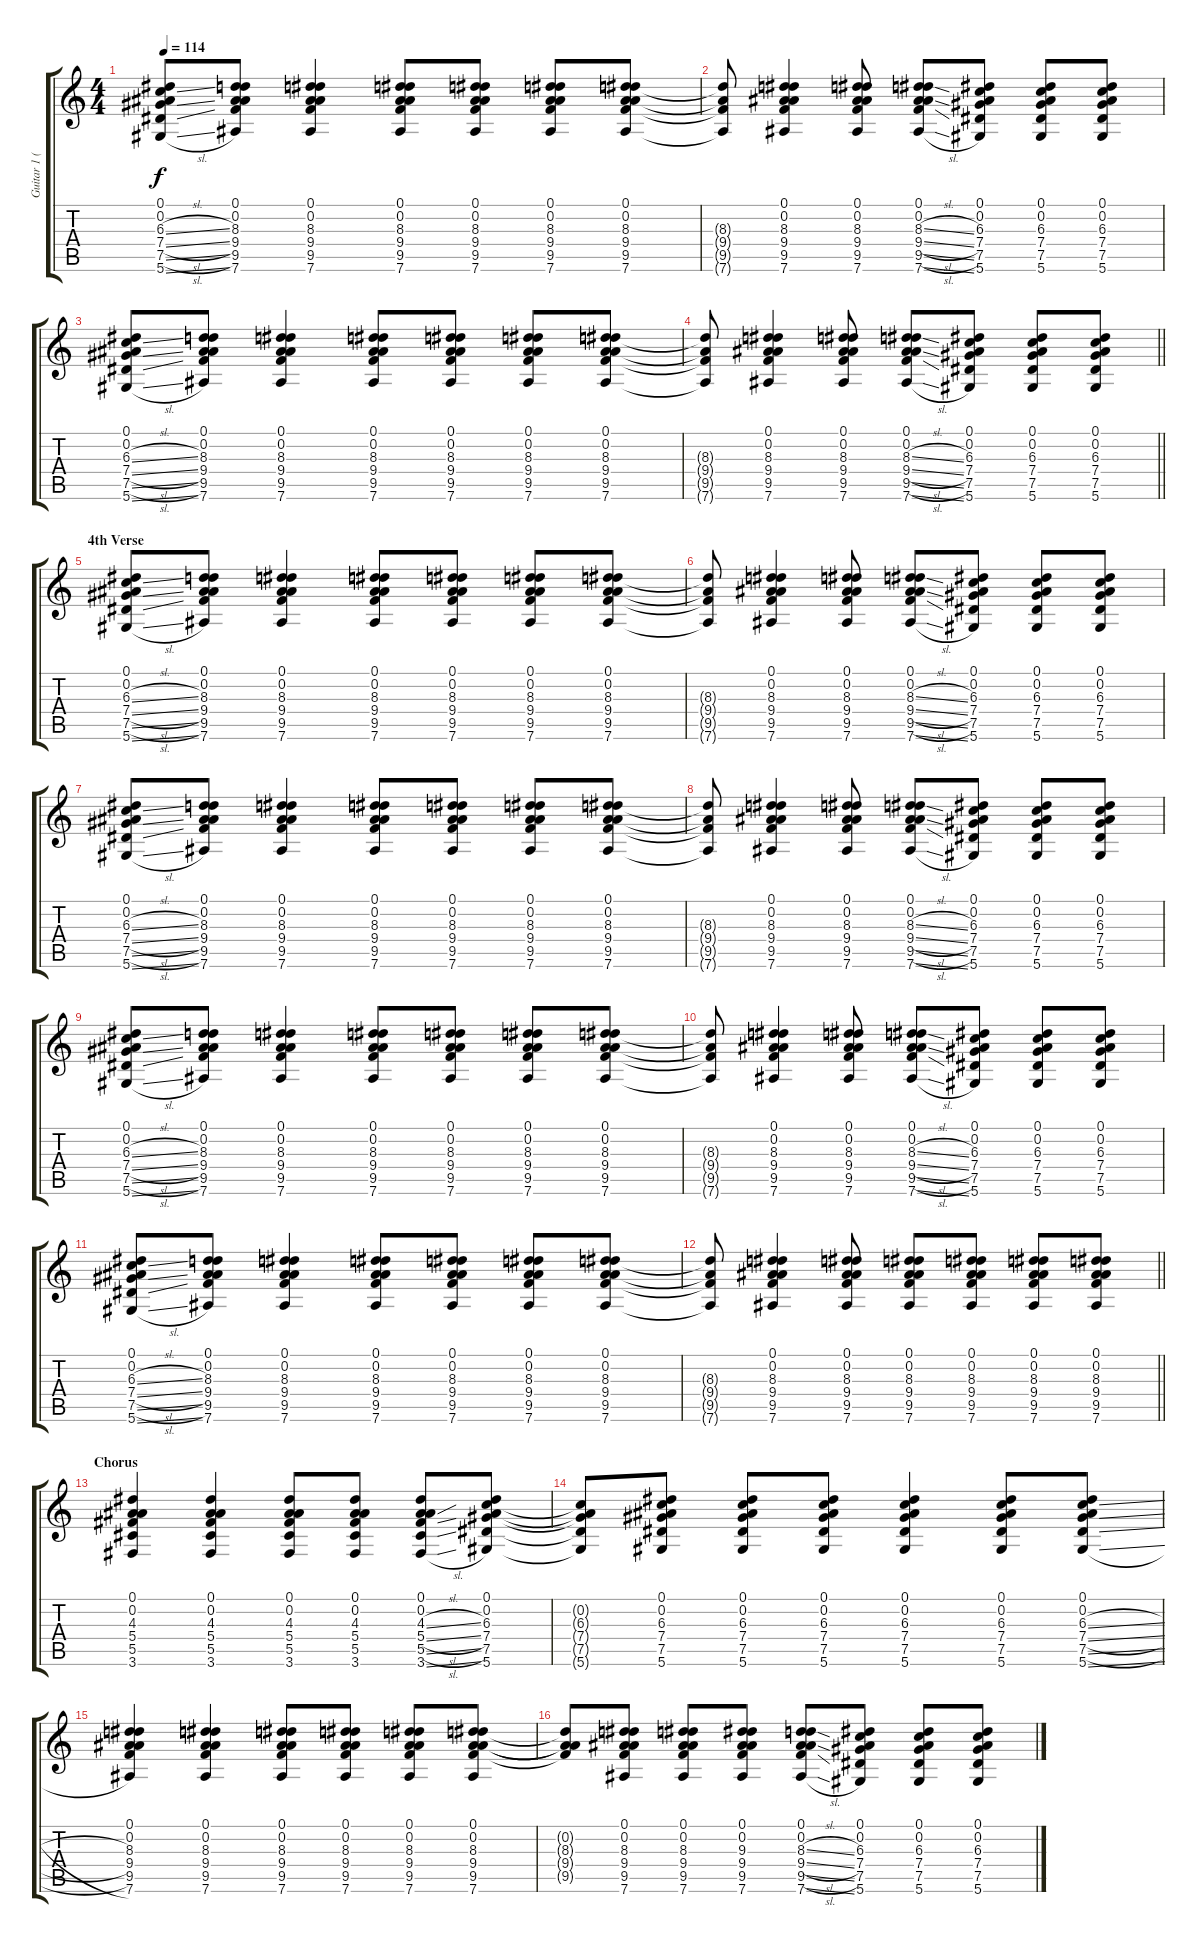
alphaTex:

\track ("Guitar 1 (Jerry)" "Guitar 1 (") {instrument acousticguitarsteel}
\staff {score tabs}
\tuning (Eb4 Bb3 Gb3 Db3 Ab2 Eb2) {hide}
\ts (4 4)
\tempo 114
\clef g2
\ks c
(0.1 0.2 6.3{sl} 7.4{sl} 7.5{sl} 5.6{sl}).8{dy f} (0.1 0.2 8.3 9.4 9.5 7.6).8 (0.1 0.2 8.3 9.4 9.5 7.6).4 (0.1 0.2 8.3 9.4 9.5 7.6).8 (0.1 0.2 8.3 9.4 9.5 7.6).8 (0.1 0.2 8.3 9.4 9.5 7.6).8 (0.1 0.2 8.3 9.4 9.5 7.6).8 |
(8.3{t} 9.4{t} 9.5{t} 7.6{t}).8 (0.1 0.2 8.3 9.4 9.5 7.6).4 (0.1 0.2 8.3 9.4 9.5 7.6).8 (0.1 0.2 8.3{sl} 9.4{sl} 9.5{sl} 7.6{sl}).8 (0.1 0.2 6.3 7.4 7.5 5.6).8 (0.1 0.2 6.3 7.4 7.5 5.6).8 (0.1 0.2 6.3 7.4 7.5 5.6).8 |
(0.1 0.2 6.3{sl} 7.4{sl} 7.5{sl} 5.6{sl}).8 (0.1 0.2 8.3 9.4 9.5 7.6).8 (0.1 0.2 8.3 9.4 9.5 7.6).4 (0.1 0.2 8.3 9.4 9.5 7.6).8 (0.1 0.2 8.3 9.4 9.5 7.6).8 (0.1 0.2 8.3 9.4 9.5 7.6).8 (0.1 0.2 8.3 9.4 9.5 7.6).8 |
\barLineRight lightlight
(8.3{t} 9.4{t} 9.5{t} 7.6{t}).8 (0.1 0.2 8.3 9.4 9.5 7.6).4 (0.1 0.2 8.3 9.4 9.5 7.6).8 (0.1 0.2 8.3{sl} 9.4{sl} 9.5{sl} 7.6{sl}).8 (0.1 0.2 6.3 7.4 7.5 5.6).8 (0.1 0.2 6.3 7.4 7.5 5.6).8 (0.1 0.2 6.3 7.4 7.5 5.6).8 |
\section ("" "4th Verse")
(0.1 0.2 6.3{sl} 7.4{sl} 7.5{sl} 5.6{sl}).8 (0.1 0.2 8.3 9.4 9.5 7.6).8 (0.1 0.2 8.3 9.4 9.5 7.6).4 (0.1 0.2 8.3 9.4 9.5 7.6).8 (0.1 0.2 8.3 9.4 9.5 7.6).8 (0.1 0.2 8.3 9.4 9.5 7.6).8 (0.1 0.2 8.3 9.4 9.5 7.6).8 |
(8.3{t} 9.4{t} 9.5{t} 7.6{t}).8 (0.1 0.2 8.3 9.4 9.5 7.6).4 (0.1 0.2 8.3 9.4 9.5 7.6).8 (0.1 0.2 8.3{sl} 9.4{sl} 9.5{sl} 7.6{sl}).8 (0.1 0.2 6.3 7.4 7.5 5.6).8 (0.1 0.2 6.3 7.4 7.5 5.6).8 (0.1 0.2 6.3 7.4 7.5 5.6).8 |
(0.1 0.2 6.3{sl} 7.4{sl} 7.5{sl} 5.6{sl}).8 (0.1 0.2 8.3 9.4 9.5 7.6).8 (0.1 0.2 8.3 9.4 9.5 7.6).4 (0.1 0.2 8.3 9.4 9.5 7.6).8 (0.1 0.2 8.3 9.4 9.5 7.6).8 (0.1 0.2 8.3 9.4 9.5 7.6).8 (0.1 0.2 8.3 9.4 9.5 7.6).8 |
(8.3{t} 9.4{t} 9.5{t} 7.6{t}).8 (0.1 0.2 8.3 9.4 9.5 7.6).4 (0.1 0.2 8.3 9.4 9.5 7.6).8 (0.1 0.2 8.3{sl} 9.4{sl} 9.5{sl} 7.6{sl}).8 (0.1 0.2 6.3 7.4 7.5 5.6).8 (0.1 0.2 6.3 7.4 7.5 5.6).8 (0.1 0.2 6.3 7.4 7.5 5.6).8 |
(0.1 0.2 6.3{sl} 7.4{sl} 7.5{sl} 5.6{sl}).8 (0.1 0.2 8.3 9.4 9.5 7.6).8 (0.1 0.2 8.3 9.4 9.5 7.6).4 (0.1 0.2 8.3 9.4 9.5 7.6).8 (0.1 0.2 8.3 9.4 9.5 7.6).8 (0.1 0.2 8.3 9.4 9.5 7.6).8 (0.1 0.2 8.3 9.4 9.5 7.6).8 |
(8.3{t} 9.4{t} 9.5{t} 7.6{t}).8 (0.1 0.2 8.3 9.4 9.5 7.6).4 (0.1 0.2 8.3 9.4 9.5 7.6).8 (0.1 0.2 8.3{sl} 9.4{sl} 9.5{sl} 7.6{sl}).8 (0.1 0.2 6.3 7.4 7.5 5.6).8 (0.1 0.2 6.3 7.4 7.5 5.6).8 (0.1 0.2 6.3 7.4 7.5 5.6).8 |
(0.1 0.2 6.3{sl} 7.4{sl} 7.5{sl} 5.6{sl}).8 (0.1 0.2 8.3 9.4 9.5 7.6).8 (0.1 0.2 8.3 9.4 9.5 7.6).4 (0.1 0.2 8.3 9.4 9.5 7.6).8 (0.1 0.2 8.3 9.4 9.5 7.6).8 (0.1 0.2 8.3 9.4 9.5 7.6).8 (0.1 0.2 8.3 9.4 9.5 7.6).8 |
\barLineRight lightlight
(8.3{t} 9.4{t} 9.5{t} 7.6{t}).8 (0.1 0.2 8.3 9.4 9.5 7.6).4 (0.1 0.2 8.3 9.4 9.5 7.6).8 (0.1 0.2 8.3 9.4 9.5 7.6).8 (0.1 0.2 8.3 9.4 9.5 7.6).8 (0.1 0.2 8.3 9.4 9.5 7.6).8 (0.1 0.2 8.3 9.4 9.5 7.6).8 |
\section ("" "Chorus")
(0.1 0.2 4.3 5.4 5.5 3.6).4 (0.1 0.2 4.3 5.4 5.5 3.6).4 (0.1 0.2 4.3 5.4 5.5 3.6).8 (0.1 0.2 4.3 5.4 5.5 3.6).8 (0.1 0.2 4.3{sl} 5.4{sl} 5.5{sl} 3.6{sl}).8 (0.1 0.2 6.3 7.4 7.5 5.6).8 |
(0.2{t} 6.3{t} 7.4{t} 7.5{t} 5.6{t}).8 (0.1 0.2 6.3 7.4 7.5 5.6).8 (0.1 0.2 6.3 7.4 7.5 5.6).8 (0.1 0.2 6.3 7.4 7.5 5.6).8 (0.1 0.2 6.3 7.4 7.5 5.6).4 (0.1 0.2 6.3 7.4 7.5 5.6).8 (0.1 0.2 6.3{sl} 7.4{sl} 7.5{sl} 5.6{sl}).8 |
(0.1 0.2 8.3 9.4 9.5 7.6).4 (0.1 0.2 8.3 9.4 9.5 7.6).4 (0.1 0.2 8.3 9.4 9.5 7.6).8 (0.1 0.2 8.3 9.4 9.5 7.6).8 (0.1 0.2 8.3 9.4 9.5 7.6).8 (0.1 0.2 8.3 9.4 9.5 7.6).8 |
(0.2{t} 8.3{t} 9.4{t} 9.5{t}).8 (0.1 0.2 8.3 9.4 9.5 7.6).8 (0.1 0.2 8.3 9.4 9.5 7.6).8 (0.1 0.2 9.3 9.4 9.5 7.6).8 (0.1 0.2 8.3{sl} 9.4{sl} 9.5{sl} 7.6{sl}).8 (0.1 0.2 6.3 7.4 7.5 5.6).8 (0.1 0.2 6.3 7.4 7.5 5.6).8 (0.1 0.2 6.3{sl} 7.4{sl} 7.5{sl} 5.6{sl}).8
